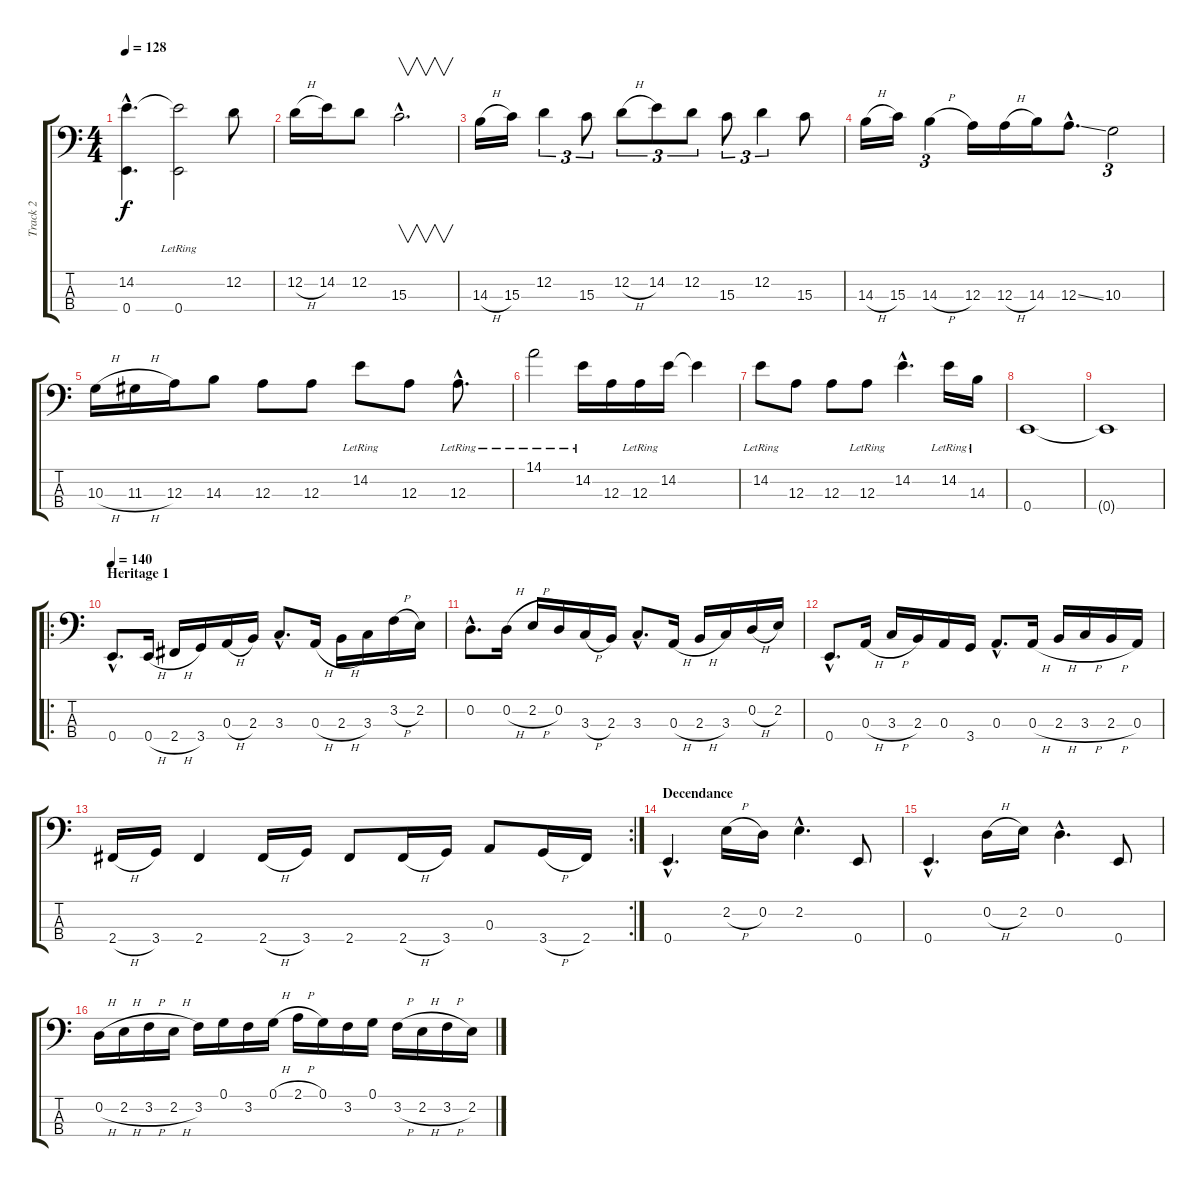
\track ("Track 2" "Track 2") {instrument electricbassfinger}
\staff {score tabs}
\tuning (G2 D2 A1 E1) {hide}
\ts (4 4)
\tempo 128
\clef f4
\ks c
(14.2{hac t} 0.4{hac}).4{d dy f} (14.2{t} 0.4{lr}).2 12.2.8 |
12.2{h}.16 14.2.16 12.2.8 15.3{hac}.2{v d} |
14.3{h}.16 15.3.16 12.2.4{tu (3 2)} 15.3.8{tu (3 2)} 12.2{h}.8{tu (3 2)} 14.2.8{tu (3 2)} 12.2.8{tu (3 2)} 15.3.8{tu (3 2)} 12.2.4{tu (3 2)} 15.3.8 |
14.3{h}.16 15.3.16 14.3{h}.4{tu (3 2)} 12.3.16 12.3{h}.16 14.3.16 12.3{ss hac}.8{d} 10.3.2{tu (3 2)} |
10.3{h}.16 11.3{h}.16 12.3.16 14.3.8 12.3.8 12.3.8 14.2{lr}.8 12.3.8 12.3{hac lr}.8{d} |
14.1{lr}.2 14.2{lr}.16 12.3.16 12.3{lr}.16 14.2.16 14.2{t}.4 |
14.2{lr}.8 12.3.8 12.3.8 12.3{lr}.8 14.2{hac}.4{d} 14.2{lr}.16 14.3{lr}.16 |
0.4.1 |
0.4{t}.1 |
\ro
\section ("" "Heritage 1")
\tempo 140
0.4{hac}.8{d} 0.4{h}.16 2.4{h}.16 3.4.16 0.3{h}.16 2.3.16 3.3{hac}.8{d} 0.3{h}.16 2.3{h}.16 3.3.16 3.2{h}.16 2.2.16 |
0.2{hac}.8{d} 0.2{h}.16 2.2{h}.16 0.2.16 3.3{h}.16 2.3.16 3.3{hac}.8{d} 0.3{h}.16 2.3{h}.16 3.3.16 0.2{h}.16 2.2.16 |
0.4{hac}.8{d} 0.3{h}.16 3.3{h}.16 2.3.16 0.3.16 3.4.16 0.3{hac}.8{d} 0.3{h}.16 2.3{h}.16 3.3{h}.16 2.3{h}.16 0.3.16 |
\rc 2
2.4{h}.16 3.4.16 2.4.4 2.4{h}.16 3.4.16 2.4.8 2.4{h}.16 3.4.16 0.3.8 3.4{h}.16 2.4.16 |
\section ("" "Decendance")
0.4{hac}.4{d} 2.2{h}.16 0.2.16 2.2{hac}.4{d} 0.4.8 |
0.4{hac}.4{d} 0.2{h}.16 2.2.16 0.2{hac}.4{d} 0.4.8 |
0.2{h}.16 2.2{h}.16 3.2{h}.16 2.2{h}.16 3.2.16 0.1.16 3.2.16 0.1{h}.16 2.1{h}.16 0.1.16 3.2.16 0.1.16 3.2{h}.16 2.2{h}.16 3.2{h}.16 2.2.16
